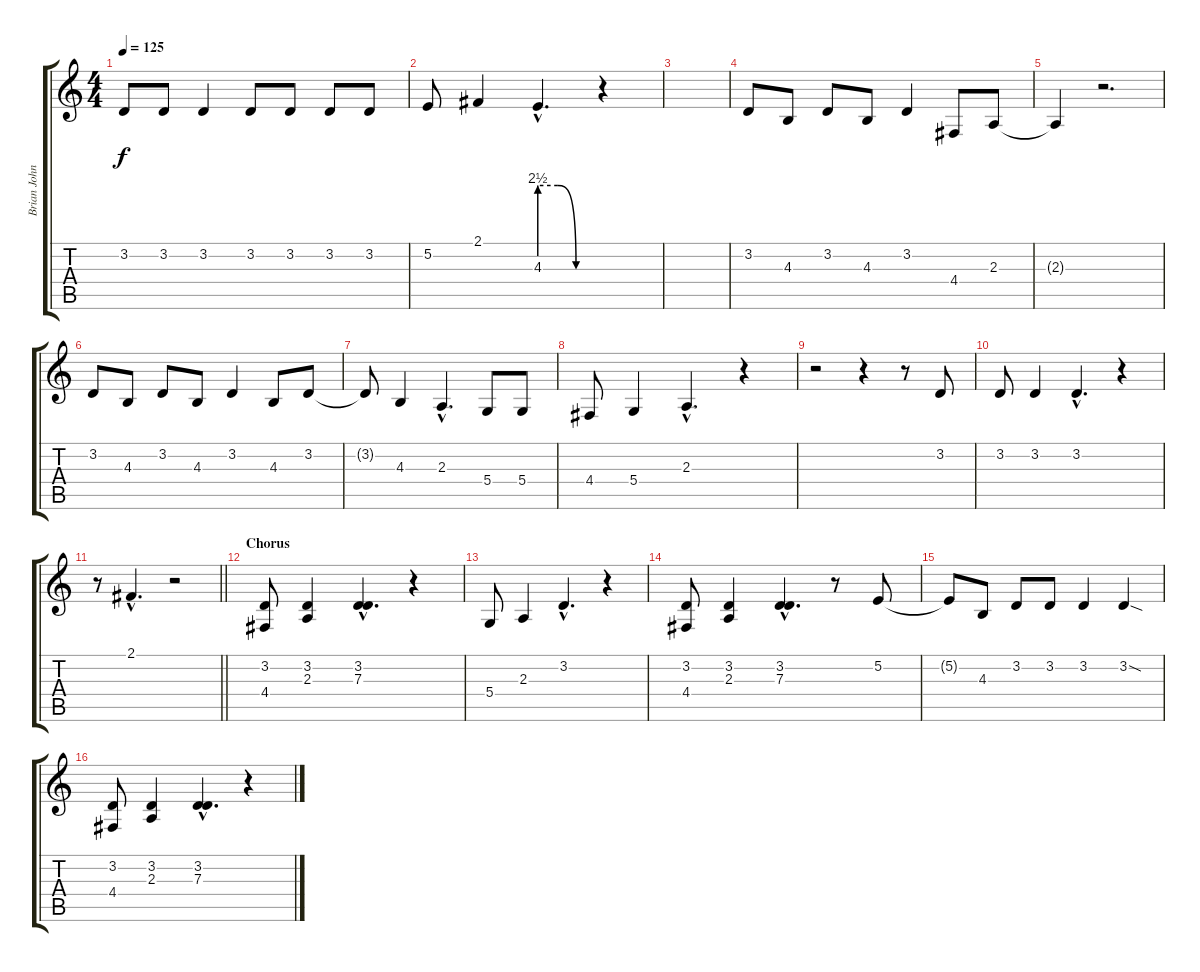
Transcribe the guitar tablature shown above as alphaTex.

\track ("Brian Johnson" "Brian John") {instrument harmonica}
\staff {score tabs}
\tuning (E4 B3 G3 D3 A2 E2) {hide}
\ts (4 4)
\tempo 125
\clef g2
\ks c
3.2.8{dy f} 3.2.8 3.2.4 3.2.8 3.2.8 3.2.8 3.2.8 |
5.2.8 2.1.4 4.3{be (custom 0 10 20 10 40 0 60 0) hac}.4{d} r.4 |
|
3.2.8 4.3.8 3.2.8 4.3.8 3.2.4 4.4.8 2.3.8 |
2.3{t}.4 r.2{d} |
3.2.8 4.3.8 3.2.8 4.3.8 3.2.4 4.3.8 3.2.8 |
3.2{t}.8 4.3.4 2.3{hac}.4{d} 5.4.8 5.4.8 |
4.4.8 5.4.4 2.3{hac}.4{d} r.4 |
r.2 r.4 r.8 3.2.8 |
3.2.8 3.2.4 3.2{hac}.4{d} r.4 |
\barLineRight lightlight
r.8 2.1{hac}.4{d} r.2 |
\section ("" "Chorus")
(3.2 4.4).8 (3.2 2.3).4 (3.2{hac} 7.3{hac}).4{d} r.4 |
5.4.8 2.3.4 3.2{hac}.4{d} r.4 |
(3.2 4.4).8 (3.2 2.3).4 (3.2{hac} 7.3{hac}).4{d} r.8 5.2.8 |
5.2{t}.8 4.3.8 3.2.8 3.2.8 3.2.4 3.2{sod}.4 |
(3.2 4.4).8 (3.2 2.3).4 (3.2{hac} 7.3{hac}).4{d} r.4
